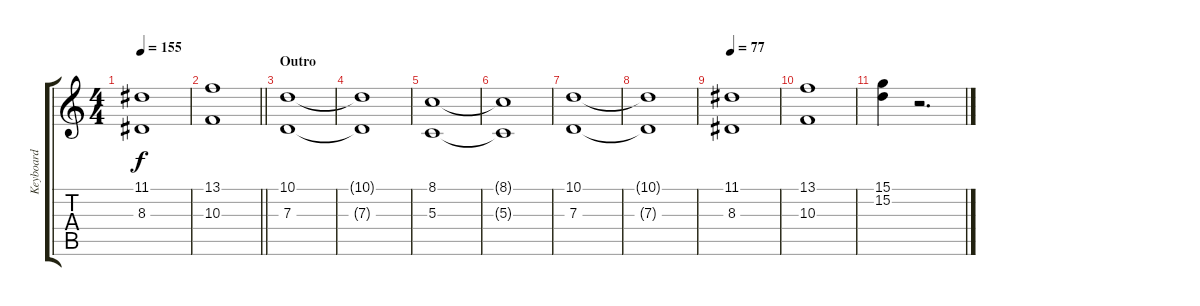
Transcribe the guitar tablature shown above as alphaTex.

\track ("Keyboard" "Keyboard") {instrument stringensemble1}
\staff {score tabs}
\tuning (E4 B3 G3 D3 A2 E2) {hide}
\ts (4 4)
\tempo 155
\clef g2
\ks c
(11.1 8.3).1{dy f} |
\barLineRight lightlight
(13.1 10.3).1 |
\section ("" "Outro")
(10.1 7.3).1 |
(10.1{t} 7.3{t}).1 |
(8.1 5.3).1 |
(8.1{t} 5.3{t}).1 |
(10.1 7.3).1 |
(10.1{t} 7.3{t}).1 |
\tempo 77
(11.1 8.3).1 |
(13.1 10.3).1 |
(15.1 15.2).4 r.2{d}
